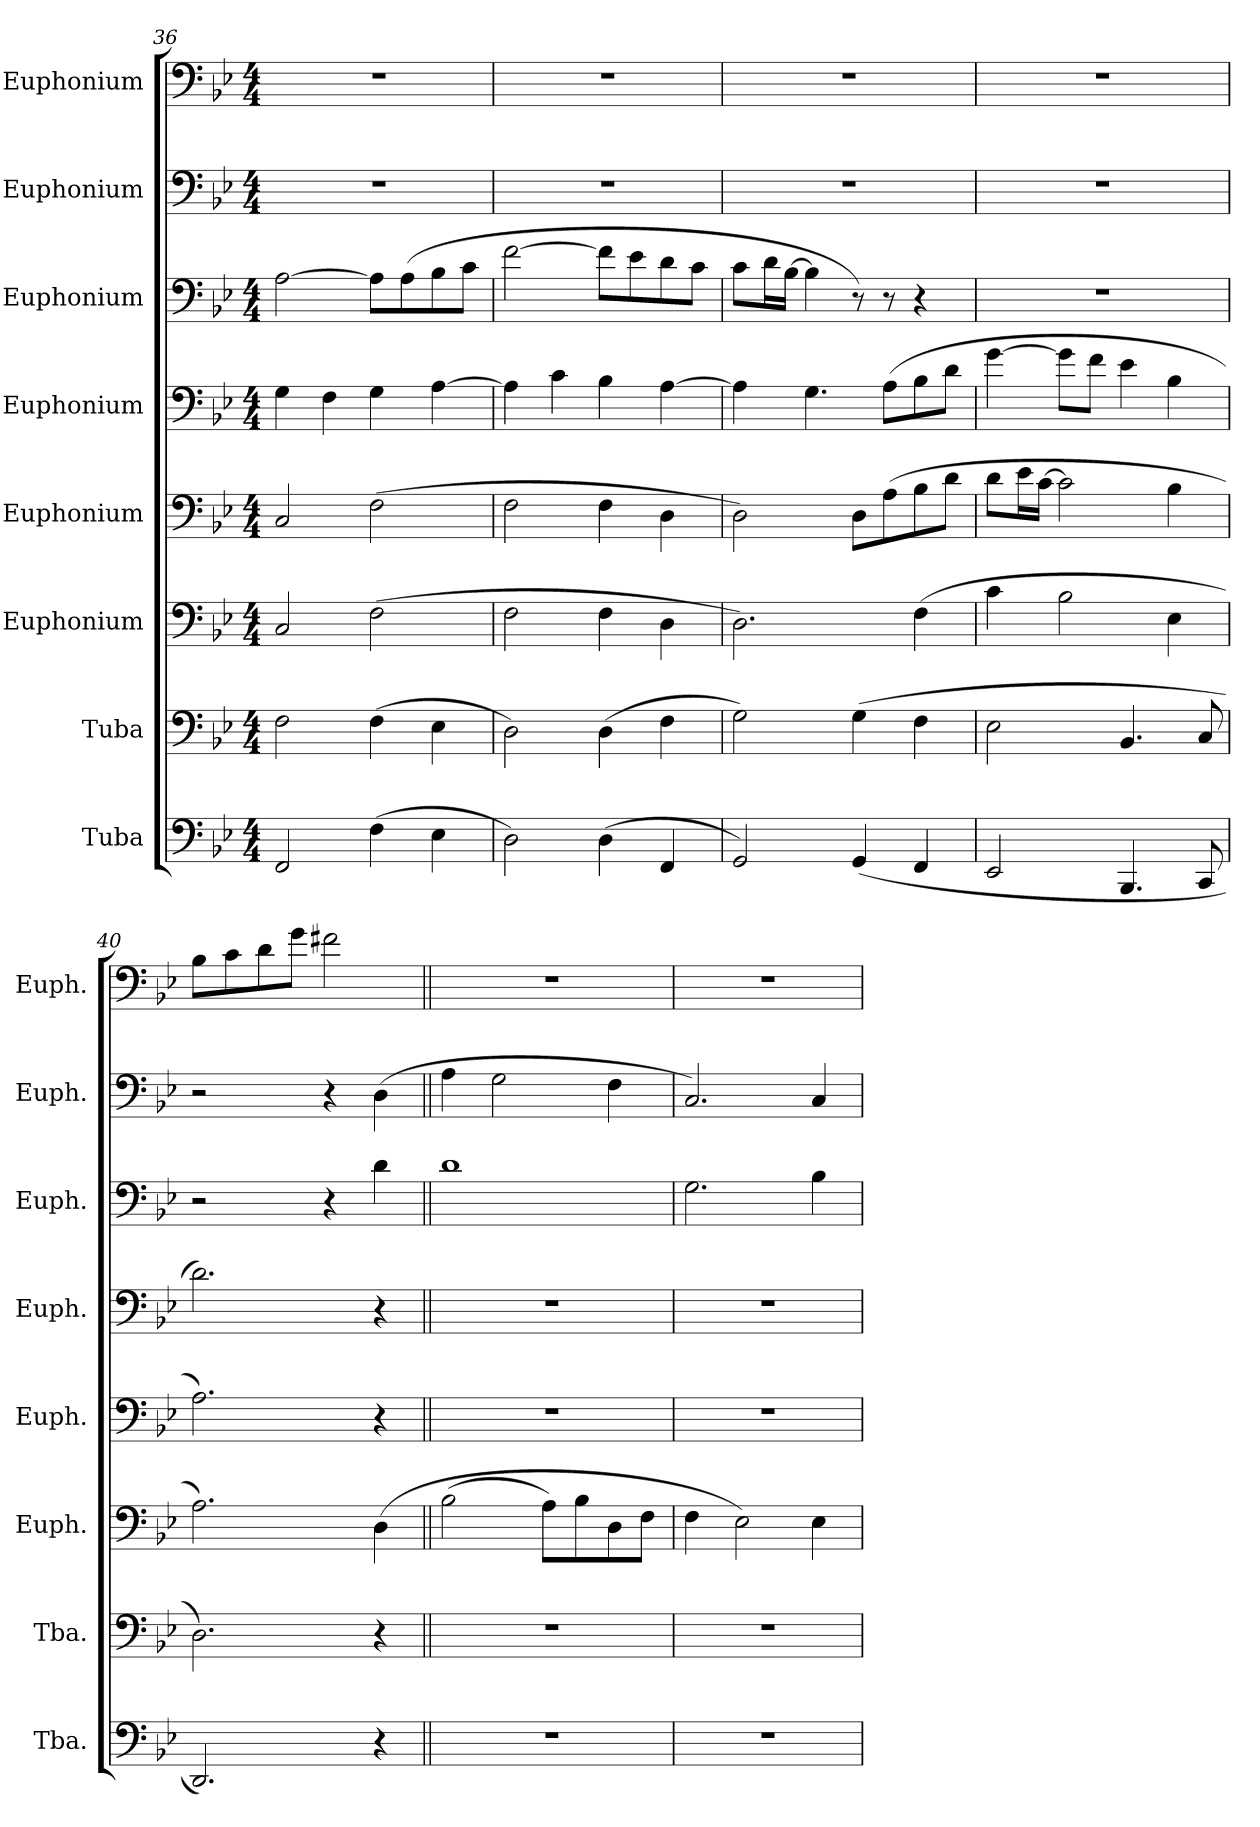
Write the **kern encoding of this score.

**kern	**kern	**kern	**kern	**kern	**kern	**kern	**kern
*part8	*part7	*part6	*part5	*part4	*part3	*part2	*part1
*staff8	*staff7	*staff6	*staff5	*staff4	*staff3	*staff2	*staff1
*I"Tuba	*I"Tuba	*I"Euphonium	*I"Euphonium	*I"Euphonium	*I"Euphonium	*I"Euphonium	*I"Euphonium
*I'Tba.	*I'Tba.	*I'Euph.	*I'Euph.	*I'Euph.	*I'Euph.	*I'Euph.	*I'Euph.
*clefF4	*clefF4	*clefF4	*clefF4	*clefF4	*clefF4	*clefF4	*clefF4
*k[b-e-]	*k[b-e-]	*k[b-e-]	*k[b-e-]	*k[b-e-]	*k[b-e-]	*k[b-e-]	*k[b-e-]
*M4/4	*M4/4	*M4/4	*M4/4	*M4/4	*M4/4	*M4/4	*M4/4
=36	=36	=36	=36	=36	=36	=36	=36
2FF/	2F\	2C/	2C/	4G\	[2A\	1r	1r
.	.	.	.	4F\	.	.	.
(>4F\	(>4F\	(>2F\	(>2F\	4G\	8A\L]	.	.
.	.	.	.	.	(>8A\	.	.
4E-\	4E-\	.	.	[4A\	8B-\	.	.
.	.	.	.	.	8c\J	.	.
=37	=37	=37	=37	=37	=37	=37	=37
2D\)	2D\)	2F\	2F\	4A\]	[2f\	1r	1r
.	.	.	.	4c\	.	.	.
(>4D\	(>4D\	4F\	4F\	4B-\	8f\L]	.	.
.	.	.	.	.	8e-\	.	.
4FF/	4F\	4D\	4D\	[4A\	8d\	.	.
.	.	.	.	.	8c\J	.	.
!!LO:PB:g=z
=38	=38	=38	=38	=38	=38	=38	=38
2GG/)	2G\)	2.D\)	2D\)	4A\]	8c\L	1r	1r
.	.	.	.	.	16d\L	.	.
.	.	.	.	.	[16B-\JJ	.	.
.	.	.	.	4.G\	4B-\]	.	.
(>4GG/	(>4G\	.	8D\L	.	8r)	.	.
.	.	.	(>8A\	(>8A\L	8r	.	.
4FF/	4F\	(>4F\	8B-\	8B-\	4r	.	.
.	.	.	8d\J	8d\J	.	.	.
=39	=39	=39	=39	=39	=39	=39	=39
2EE-/	2E-\	4c\	8d\L	[4g\	1r	1r	1r
.	.	.	16e-\L	.	.	.	.
.	.	.	[16c\JJ	.	.	.	.
.	.	2B-\	2c\]	8g\L]	.	.	.
.	.	.	.	8f\J	.	.	.
4.BBB-/	4.BB-/	.	.	4e-\	.	.	.
.	.	4E-\	4B-\	4B-\	.	.	.
8CC/	8C/	.	.	.	.	.	.
=40	=40	=40	=40	=40	=40	=40	=40
2.DD/)	2.D\)	2.A\)	2.A\)	2.d\)	2r	2r	8B-\L
.	.	.	.	.	.	.	8c\
.	.	.	.	.	.	.	8d\
.	.	.	.	.	.	.	8g\J
.	.	.	.	.	4r	4r	2f#X\
4r	4r	(>4D\	4r	4r	4d\	(>4D\	.
=41||	=41||	=41||	=41||	=41||	=41||	=41||	=41||
1r	1r	(>2B-\	1r	1r	1d	4A\	1r
.	.	.	.	.	.	2G\	.
.	.	8A\L)	.	.	.	.	.
.	.	8B-\	.	.	.	.	.
.	.	8D\	.	.	.	4F\	.
.	.	8F\J	.	.	.	.	.
=42	=42	=42	=42	=42	=42	=42	=42
1r	1r	4F\	1r	1r	2.G\	2.C/)	1r
.	.	2E-\)	.	.	.	.	.
.	.	4E-\	.	.	4B-\	4C/	.
=	=	=	=	=	=	=	=
*-	*-	*-	*-	*-	*-	*-	*-
